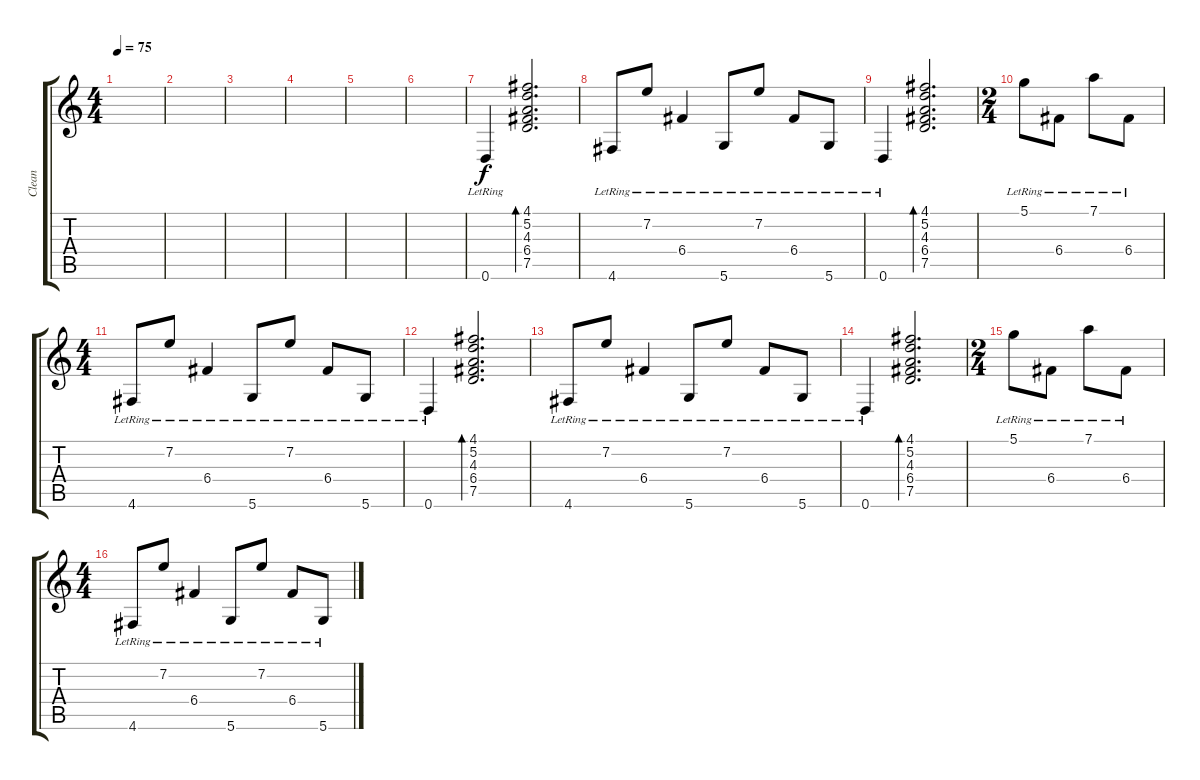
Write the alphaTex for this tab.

\track ("Clean" "Clean") {instrument electricguitarjazz}
\staff {score tabs}
\tuning (D4 A3 F3 C3 G2 D2) {hide}
\ts (4 4)
\tempo 75
\clef g2
\ks c
|
|
|
|
|
|
0.6{lr}.4 (4.1 5.2 4.3 6.4 7.5).2{d bd 120} |
4.6{lr}.8 7.2{lr}.8 6.4{lr}.4 5.6{lr}.8 7.2{lr}.8 6.4{lr}.8 5.6{lr}.8 |
0.6{lr}.4 (4.1 5.2 4.3 6.4 7.5).2{d bd 120} |
\ts (2 4)
5.1{lr}.8 6.4{lr}.8 7.1{lr}.8 6.4{lr}.8 |
\ts (4 4)
4.6{lr}.8 7.2{lr}.8 6.4{lr}.4 5.6{lr}.8 7.2{lr}.8 6.4{lr}.8 5.6{lr}.8 |
0.6{lr}.4 (4.1 5.2 4.3 6.4 7.5).2{d bd 120} |
4.6{lr}.8 7.2{lr}.8 6.4{lr}.4 5.6{lr}.8 7.2{lr}.8 6.4{lr}.8 5.6{lr}.8 |
0.6{lr}.4 (4.1 5.2 4.3 6.4 7.5).2{d bd 120} |
\ts (2 4)
5.1{lr}.8 6.4{lr}.8 7.1{lr}.8 6.4{lr}.8 |
\ts (4 4)
4.6{lr}.8 7.2{lr}.8 6.4{lr}.4 5.6{lr}.8 7.2{lr}.8 6.4{lr}.8 5.6{lr}.8
